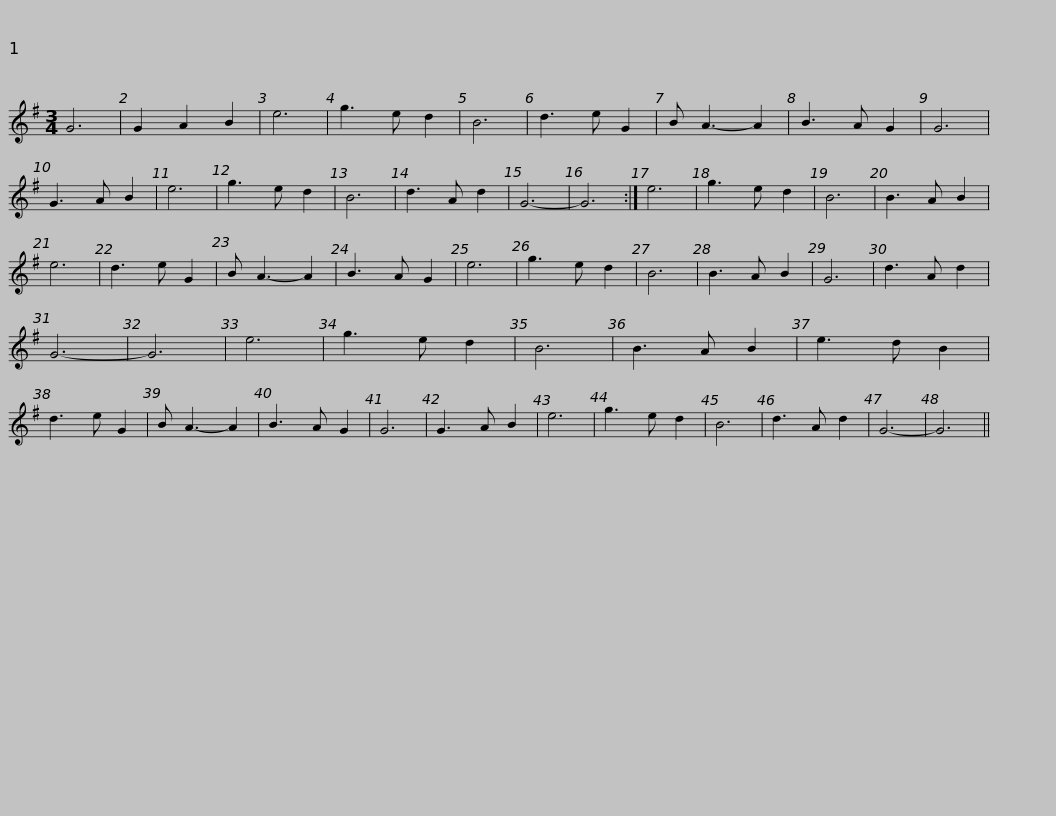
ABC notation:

X:1
L:1/8
M:3/4
I:linebreak $
K:G
V:1 treble
V:1
 G6 | G2 A2 B2 | e6 | g3 e d2 | B6 | %5
 d3 e G2 | B A3- A2 | B3 A G2 | G6 | G3 A B2 | %10
 e6 | g3 e d2 | B6 |$ d3 A d2 | G6- | %15
 G6 :| e6 | g3 e d2 | B6 | B3 A B2 | %20
 e6 | d3 e G2 | B A3- A2 | B3 A G2 | e6 | %25
 g3 e d2 |$ B6 | B3 A B2 | G6 | d3 A d2 | %30
 G6- | G6 | e6 | g3 e d2 | B6 | %35
 B3 A B2 | e3 d B2 | d3 e G2 | B A3- A2 |$ B3 A G2 | %40
 G6 | G3 A B2 | e6 | g3 e d2 | B6 | %45
 d3 A d2 | G6- | G6 || %48
